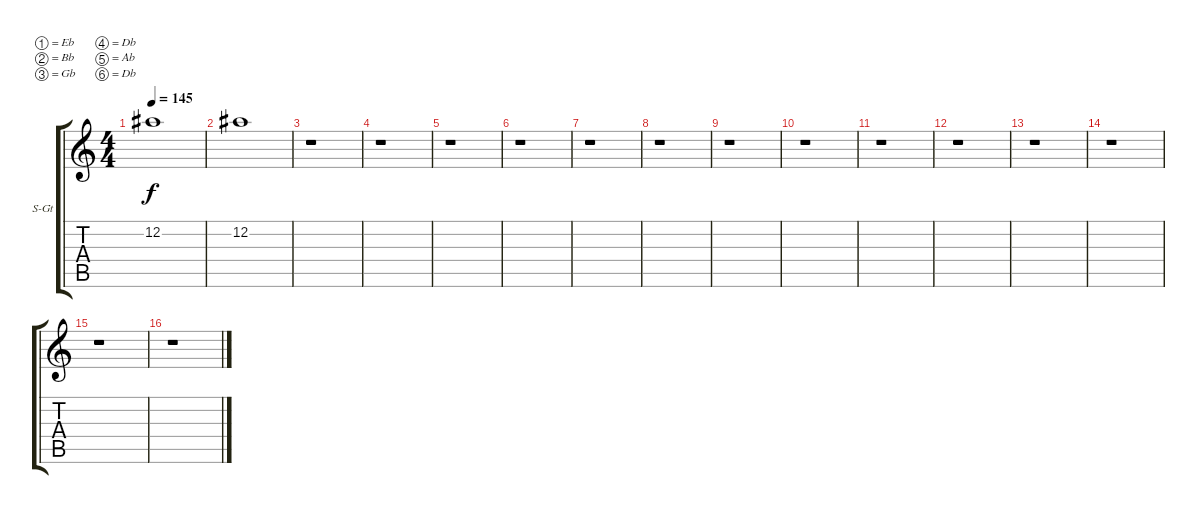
\bracketExtendMode groupsimilarinstruments
\firstSystemTrackNameOrientation horizontal
\otherSystemsTrackNameOrientation horizontal
\track ("Strings" "S-Gt") {instrument stringensemble1}
\staff {score tabs}
\tuning (Eb4 Bb3 Gb3 Db3 Ab2 Db2)
\displaytranspose 12
\ts (4 4)
\tempo 145
\clef g2
\ks c
12.2.1{dy f} |
12.2.1 |
r.1 |
r.1 |
r.1 |
r.1 |
r.1 |
r.1 |
r.1 |
r.1 |
r.1 |
r.1 |
r.1 |
r.1 |
r.1 |
r.1
